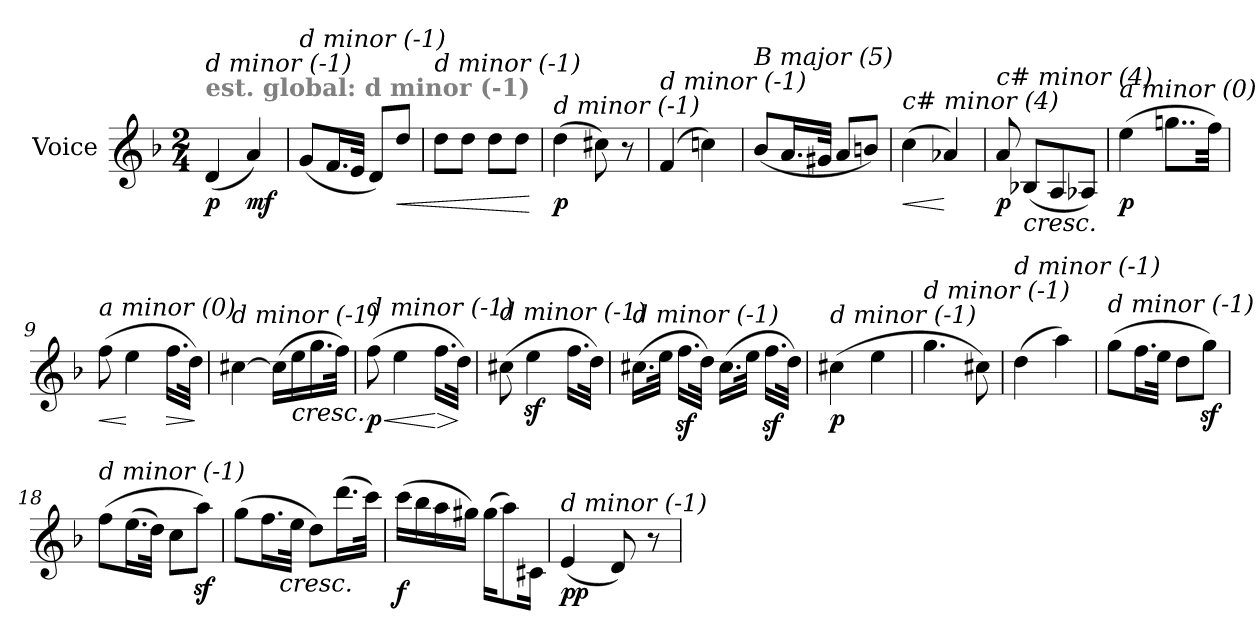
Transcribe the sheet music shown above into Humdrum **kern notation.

**kern	**dynam
*part1	*part1
*staff1	*staff1
*I"Voice	*
*clefG2	*
*k[b-]	*
*F:	*
*M2/4	*
*MM120	*
=	=
!LO:TX:a:B:color=#808080:t=est. global&colon; d minor (-1)	!
!LO:TX:i:t=d minor (-1)	!
!	!LO:DY:b
(<4d/	p
!	!LO:DY:b
4a/)	mf
=1	=1
!LO:TX:i:t=d minor (-1)	!
(<8g/L	.
16.f/L	.
32e/JJk	.
8d/L)	.
!	!LO:HP:b
8dd/J	<
=2	=2
!LO:TX:i:t=d minor (-1)	!
8dd\L	.
8dd\J	.
8dd\L	.
8dd\J	.
.	[
=3	=3
!LO:TX:i:t=d minor (-1)	!
!	!LO:DY:b
(>4dd\	p
8cc#X\)	.
8r	.
=4	=4
!LO:TX:i:t=d minor (-1)	!
(>4f/	.
4ccn\)	.
=5	=5
!LO:TX:i:t=B major (5)	!
(<8b-/L	.
16.a/L	.
32g#X/JJk	.
8a/L	.
8bn/J)	.
!!LO:LB:g=z
=6	=6
!LO:TX:i:t=c# minor (4)	!
!	!LO:HP:b
(>4cc\	<
4a-Xi/)	[
=7	=7
!LO:TX:i:t=c# minor (4)	!
!	!LO:DY:b
8a/	p
!LO:TX:b:i:t=cresc.	!
(<8B-X/L	.
8A/	.
8A-Xi/J)	.
=8	=8
!LO:TX:i:t=a minor (0)	!
!	!LO:DY:b
(>4ee\	p
8..ggn\L	.
32ff\Jkk)	.
=9	=9
!LO:TX:i:t=a minor (0)	!
!	!LO:HP:b
(>8ff\	<
4ee\	[
!	!LO:HP:b
16.ff\LL	>
32dd\JJk)	.
.	]
=10	=10
!LO:TX:i:t=d minor (-1)	!
[4cc#X\	.
(>16cc#\LL]	.
!LO:TX:b:i:t=cresc.	!
16ee\	.
16.gg\	.
32ff\JJk)	.
!!LO:LB:g=z
=11	=11
!LO:TX:i:t=d minor (-1)	!
!	!LO:HP:b
!	!LO:DY:n=1:b
(>8ff\	< p
4ee\	.
!	!LO:HP:n=1:b
16.ff\LL	[ >
32dd\JJk)	]
=12	=12
!LO:TX:i:t=d minor (-1)	!
(>8cc#X\	.
4eez<\	.
16.ff\LL	.
32dd\JJk)	.
=13	=13
!LO:TX:i:t=d minor (-1)	!
(>16.cc#X\LL	.
32ee\JJk	.
16.ffz<\LL	.
32dd\JJk)	.
(>16.cc#\LL	.
32ee\JJk	.
16.ffz<\LL	.
32dd\JJk)	.
=14	=14
!LO:TX:i:t=d minor (-1)	!
!	!LO:DY:b
(>4cc#X\	p
4ee\	.
=15	=15
!LO:TX:i:t=d minor (-1)	!
4.gg\	.
8cc#\)	.
!!LO:LB:g=z
=16	=16
!LO:TX:i:t=d minor (-1)	!
(>4dd\	.
4aa\)	.
=17	=17
!LO:TX:i:t=d minor (-1)	!
(>8gg\L	.
16.ff\L	.
32ee\JJk	.
8dd\L	.
8ggz<\J)	.
=18	=18
!LO:TX:i:t=d minor (-1)	!
(>8ff\L	.
(<16.ee\L	.
32dd\JJk)	.
8cc\L	.
8aaz<\J)	.
=19	=19
!LO:TX:i:t=d minor (-1)	!
*^	*
(>8gg\L	8.ryy	.
16.ff\L	.	.
!	!LO:TX:b:i:t=cresc.	!
.	4ryy	.
32ee\JJk	.	.
8dd\L)	.	.
(>16.ddd\L	.	.
.	16ryy	.
32ccc\JJk)	.	.
=20	=20	=20
!LO:TX:i:t=d minor (-1)	!	!
!	!	!LO:DY:b
*v	*v	*
(>16ccc\LL	f
16bb-\	.
16aa\	.
16gg#X\JJ)	.
(>16gg#\KL	.
8aa\)	.
16c#X\Jk	.
=21	=21
!LO:TX:i:t=d minor (-1)	!
!	!LO:DY:b
!	!LO:DY:n=1:b
(<4e/	p p
8d/)	.
8r	.
=	=
*-	*-
